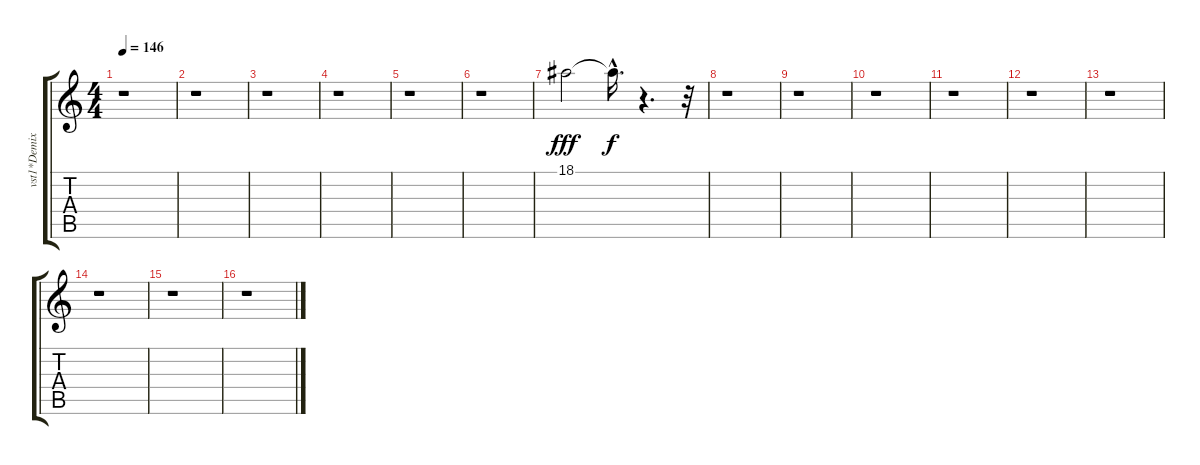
\track ("vst1*Demixed 13" "vst1*Demix") {instrument orchestrahit}
\staff {score tabs}
\tuning (E4 B3 G3 D3 A2 E2) {hide}
\ts (4 4)
\tempo 146
\clef g2
\ks c
r.1{dy fff instrument orchestrahit} |
r.1 |
r.1 |
r.1 |
r.1 |
r.1 |
18.1.2 18.1{hac t}.16{d dy f} r.4{d} r.32 |
r.1 |
r.1 |
r.1 |
r.1 |
r.1 |
r.1 |
r.1 |
r.1 |
r.1
